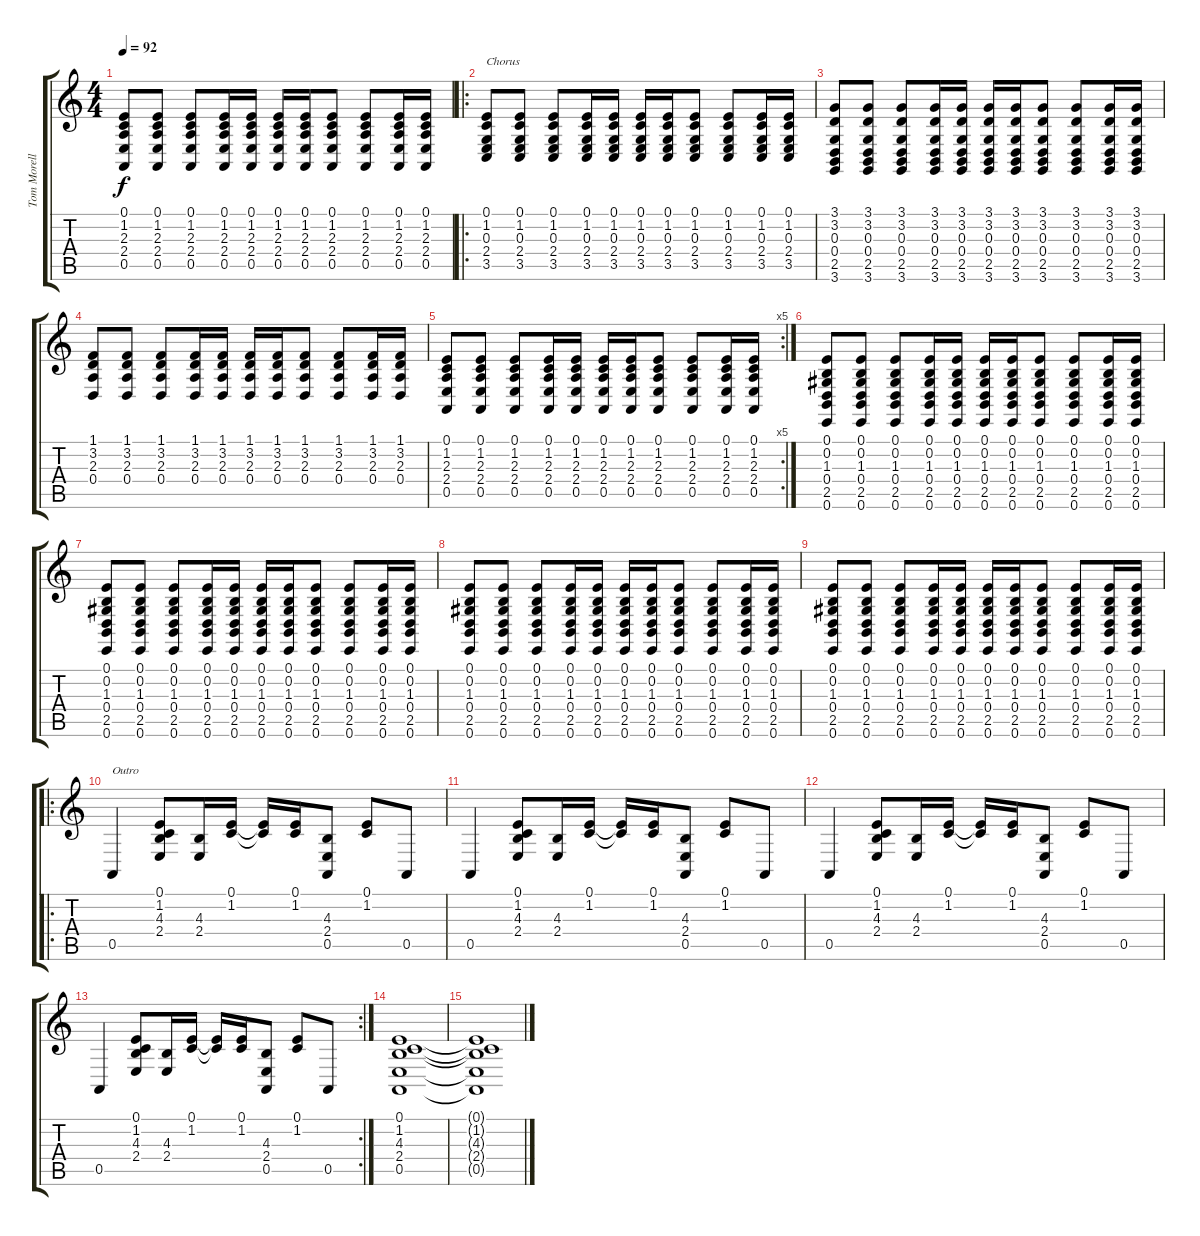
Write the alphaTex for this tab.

\track ("Tom Morello" "Tom Morell") {instrument pad2warm}
\staff {score tabs}
\tuning (E4 B3 G3 D3 A2 E2) {hide}
\ts (4 4)
\tempo 92
\clef g2
\ks c
(0.1 1.2 2.3 2.4 0.5).8{dy f} (0.1 1.2 2.3 2.4 0.5).8 (0.1 1.2 2.3 2.4 0.5).8 (0.1 1.2 2.3 2.4 0.5).16 (0.1 1.2 2.3 2.4 0.5).16 (0.1 1.2 2.3 2.4 0.5).16 (0.1 1.2 2.3 2.4 0.5).16 (0.1 1.2 2.3 2.4 0.5).8 (0.1 1.2 2.3 2.4 0.5).8 (0.1 1.2 2.3 2.4 0.5).16 (0.1 1.2 2.3 2.4 0.5).16 |
\ro
(0.1 1.2 0.3 2.4 3.5).8{txt "Chorus" instrument electricguitarclean} (0.1 1.2 0.3 2.4 3.5).8 (0.1 1.2 0.3 2.4 3.5).8 (0.1 1.2 0.3 2.4 3.5).16 (0.1 1.2 0.3 2.4 3.5).16 (0.1 1.2 0.3 2.4 3.5).16 (0.1 1.2 0.3 2.4 3.5).16 (0.1 1.2 0.3 2.4 3.5).8 (0.1 1.2 0.3 2.4 3.5).8 (0.1 1.2 0.3 2.4 3.5).16 (0.1 1.2 0.3 2.4 3.5).16 |
(3.1 3.2 0.3 0.4 2.5 3.6).8 (3.1 3.2 0.3 0.4 2.5 3.6).8 (3.1 3.2 0.3 0.4 2.5 3.6).8 (3.1 3.2 0.3 0.4 2.5 3.6).16 (3.1 3.2 0.3 0.4 2.5 3.6).16 (3.1 3.2 0.3 0.4 2.5 3.6).16 (3.1 3.2 0.3 0.4 2.5 3.6).16 (3.1 3.2 0.3 0.4 2.5 3.6).8 (3.1 3.2 0.3 0.4 2.5 3.6).8 (3.1 3.2 0.3 0.4 2.5 3.6).16 (3.1 3.2 0.3 0.4 2.5 3.6).16 |
(1.1 3.2 2.3 0.4).8 (1.1 3.2 2.3 0.4).8 (1.1 3.2 2.3 0.4).8 (1.1 3.2 2.3 0.4).16 (1.1 3.2 2.3 0.4).16 (1.1 3.2 2.3 0.4).16 (1.1 3.2 2.3 0.4).16 (1.1 3.2 2.3 0.4).8 (1.1 3.2 2.3 0.4).8 (1.1 3.2 2.3 0.4).16 (1.1 3.2 2.3 0.4).16 |
\rc 5
(0.1 1.2 2.3 2.4 0.5).8 (0.1 1.2 2.3 2.4 0.5).8 (0.1 1.2 2.3 2.4 0.5).8 (0.1 1.2 2.3 2.4 0.5).16 (0.1 1.2 2.3 2.4 0.5).16 (0.1 1.2 2.3 2.4 0.5).16 (0.1 1.2 2.3 2.4 0.5).16 (0.1 1.2 2.3 2.4 0.5).8 (0.1 1.2 2.3 2.4 0.5).8 (0.1 1.2 2.3 2.4 0.5).16 (0.1 1.2 2.3 2.4 0.5).16 |
(0.1 0.2 1.3 0.4 2.5 0.6).8{instrument electricguitarclean} (0.1 0.2 1.3 0.4 2.5 0.6).8 (0.1 0.2 1.3 0.4 2.5 0.6).8 (0.1 0.2 1.3 0.4 2.5 0.6).16 (0.1 0.2 1.3 0.4 2.5 0.6).16 (0.1 0.2 1.3 0.4 2.5 0.6).16 (0.1 0.2 1.3 0.4 2.5 0.6).16 (0.1 0.2 1.3 0.4 2.5 0.6).8 (0.1 0.2 1.3 0.4 2.5 0.6).8 (0.1 0.2 1.3 0.4 2.5 0.6).16 (0.1 0.2 1.3 0.4 2.5 0.6).16 |
(0.1 0.2 1.3 0.4 2.5 0.6).8 (0.1 0.2 1.3 0.4 2.5 0.6).8 (0.1 0.2 1.3 0.4 2.5 0.6).8 (0.1 0.2 1.3 0.4 2.5 0.6).16 (0.1 0.2 1.3 0.4 2.5 0.6).16 (0.1 0.2 1.3 0.4 2.5 0.6).16 (0.1 0.2 1.3 0.4 2.5 0.6).16 (0.1 0.2 1.3 0.4 2.5 0.6).8 (0.1 0.2 1.3 0.4 2.5 0.6).8 (0.1 0.2 1.3 0.4 2.5 0.6).16 (0.1 0.2 1.3 0.4 2.5 0.6).16 |
(0.1 0.2 1.3 0.4 2.5 0.6).8 (0.1 0.2 1.3 0.4 2.5 0.6).8 (0.1 0.2 1.3 0.4 2.5 0.6).8 (0.1 0.2 1.3 0.4 2.5 0.6).16 (0.1 0.2 1.3 0.4 2.5 0.6).16 (0.1 0.2 1.3 0.4 2.5 0.6).16 (0.1 0.2 1.3 0.4 2.5 0.6).16 (0.1 0.2 1.3 0.4 2.5 0.6).8 (0.1 0.2 1.3 0.4 2.5 0.6).8 (0.1 0.2 1.3 0.4 2.5 0.6).16 (0.1 0.2 1.3 0.4 2.5 0.6).16 |
(0.1 0.2 1.3 0.4 2.5 0.6).8 (0.1 0.2 1.3 0.4 2.5 0.6).8 (0.1 0.2 1.3 0.4 2.5 0.6).8 (0.1 0.2 1.3 0.4 2.5 0.6).16 (0.1 0.2 1.3 0.4 2.5 0.6).16 (0.1 0.2 1.3 0.4 2.5 0.6).16 (0.1 0.2 1.3 0.4 2.5 0.6).16 (0.1 0.2 1.3 0.4 2.5 0.6).8 (0.1 0.2 1.3 0.4 2.5 0.6).8 (0.1 0.2 1.3 0.4 2.5 0.6).16 (0.1 0.2 1.3 0.4 2.5 0.6).16 |
\ro
0.5.4{txt "Outro" instrument electricguitarclean} (0.1 1.2 4.3 2.4).8 (4.3 2.4).16 (0.1 1.2).16 (0.1{t} 1.2{t}).16 (0.1 1.2).16 (4.3 2.4 0.5).8 (0.1 1.2).8 0.5.8 |
0.5.4 (0.1 1.2 4.3 2.4).8 (4.3 2.4).16 (0.1 1.2).16 (0.1{t} 1.2{t}).16 (0.1 1.2).16 (4.3 2.4 0.5).8 (0.1 1.2).8 0.5.8 |
0.5.4 (0.1 1.2 4.3 2.4).8 (4.3 2.4).16 (0.1 1.2).16 (0.1{t} 1.2{t}).16 (0.1 1.2).16 (4.3 2.4 0.5).8 (0.1 1.2).8 0.5.8 |
\rc 2
0.5.4 (0.1 1.2 4.3 2.4).8 (4.3 2.4).16 (0.1 1.2).16 (0.1{t} 1.2{t}).16 (0.1 1.2).16 (4.3 2.4 0.5).8 (0.1 1.2).8 0.5.8 |
(0.1 1.2 4.3 2.4 0.5).1 |
(0.1{t} 1.2{t} 4.3{t} 2.4{t} 0.5{t}).1
